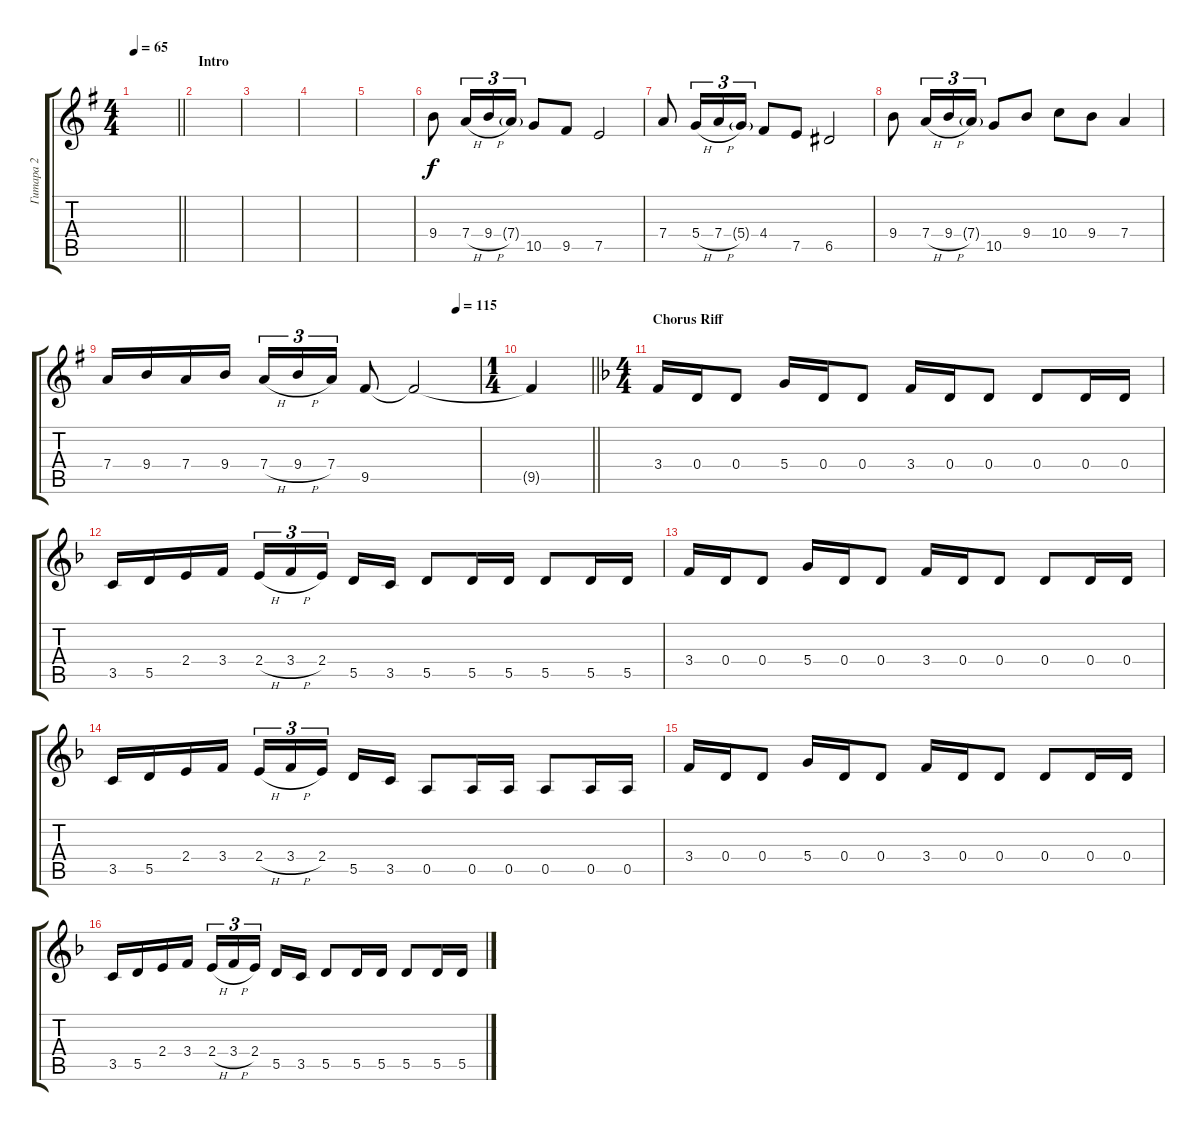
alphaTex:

\track ("Гитара 2" "Гитара 2") {instrument distortionguitar}
\staff {score tabs}
\tuning (E4 B3 G3 D3 A2 E2) {hide}
\ts (4 4)
\tempo 65
\clef g2
\barLineRight lightlight
\ks eminor
|
\section ("" "Intro")
|
|
|
|
9.4.8{volume 15 instrument acousticguitarsteel} 7.4{h}.16{tu (3 2)} 9.4{h}.16{tu (3 2)} 7.4{g}.16{tu (3 2)} 10.5.8 9.5.8 7.5.2 |
7.4.8 5.4{h}.16{tu (3 2)} 7.4{h}.16{tu (3 2)} 5.4{g}.16{tu (3 2)} 4.4.8 7.5.8 6.5.2 |
9.4.8 7.4{h}.16{tu (3 2)} 9.4{h}.16{tu (3 2)} 7.4{g}.16{tu (3 2)} 10.5.8 9.4.8 10.4.8 9.4.8 7.4.4 |
\tempo (115 0.9375)
7.4.16 9.4.16 7.4.16 9.4.16 7.4{h}.16{tu (3 2)} 9.4{h}.16{tu (3 2)} 7.4.16{tu (3 2)} 9.5.8 9.5{t}.2 |
\ts (1 4)
\barLineRight lightlight
9.5{t}.4 |
\ts (4 4)
\section ("" "Chorus Riff")
\ks dminor
3.4.16{volume 15 instrument distortionguitar} 0.4.16 0.4.8{volume 13} 5.4.16{volume 15} 0.4.16 0.4.8{volume 13} 3.4.16{volume 15} 0.4.16 0.4.8{volume 13} 0.4.8 0.4.16 0.4.16 |
3.5.16 5.5.16 2.4.16 3.4.16 2.4{h}.16{tu (3 2)} 3.4{h}.16{tu (3 2)} 2.4.16{tu (3 2) beam splitsecondary} 5.5.16 3.5.16 5.5.8 5.5.16 5.5.16 5.5.8 5.5.16 5.5.16 |
3.4.16{volume 15} 0.4.16 0.4.8{volume 13} 5.4.16{volume 15} 0.4.16 0.4.8{volume 13} 3.4.16{volume 15} 0.4.16 0.4.8{volume 13} 0.4.8 0.4.16 0.4.16 |
3.5.16 5.5.16 2.4.16 3.4.16 2.4{h}.16{tu (3 2)} 3.4{h}.16{tu (3 2)} 2.4.16{tu (3 2) beam splitsecondary} 5.5.16 3.5.16 0.5.8 0.5.16 0.5.16 0.5.8 0.5.16 0.5.16 |
3.4.16{instrument distortionguitar} 0.4.16 0.4.8{volume 13} 5.4.16{volume 15} 0.4.16 0.4.8{volume 13} 3.4.16{volume 15} 0.4.16 0.4.8{volume 13} 0.4.8 0.4.16 0.4.16 |
3.5.16 5.5.16 2.4.16 3.4.16 2.4{h}.16{tu (3 2)} 3.4{h}.16{tu (3 2)} 2.4.16{tu (3 2) beam splitsecondary} 5.5.16 3.5.16 5.5.8 5.5.16 5.5.16 5.5.8 5.5.16 5.5.16
